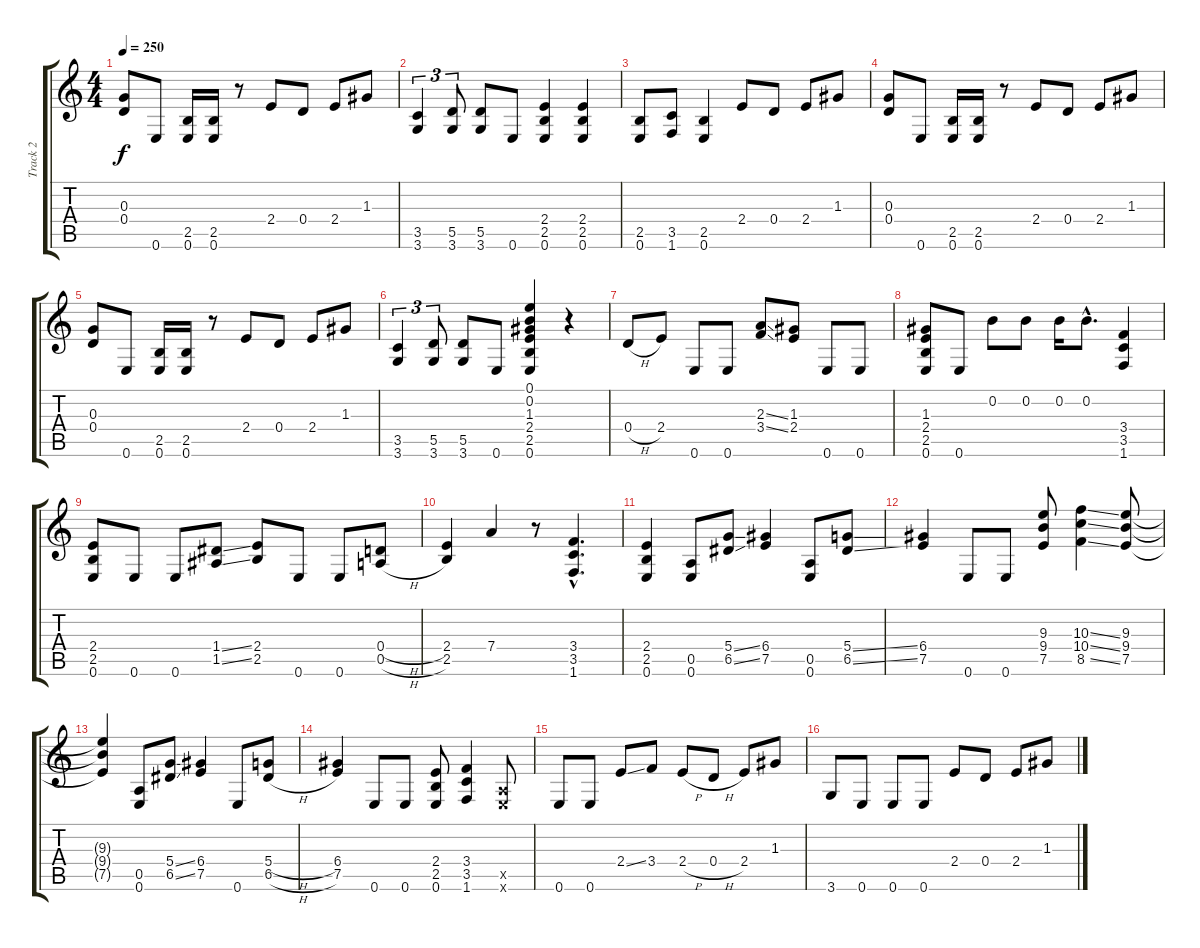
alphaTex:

\track ("Track 2" "Track 2") {instrument overdrivenguitar}
\staff {score tabs}
\tuning (E4 B3 G3 D3 A2 E2) {hide}
\ts (4 4)
\tempo 250
\clef g2
\ks c
(0.3 0.4).8{dy f} 0.6.8 (2.5 0.6).16 (2.5 0.6).16 r.8 2.4.8 0.4.8 2.4.8 1.3.8 |
(3.5 3.6).4{tu (3 2)} (5.5 3.6).8{tu (3 2)} (5.5 3.6).8 0.6.8 (2.4 2.5 0.6).4 (2.4 2.5 0.6).4 |
(2.5 0.6).8 (3.5 1.6).8 (2.5 0.6).4 2.4.8 0.4.8 2.4.8 1.3.8 |
(0.3 0.4).8 0.6.8 (2.5 0.6).16 (2.5 0.6).16 r.8 2.4.8 0.4.8 2.4.8 1.3.8 |
(0.3 0.4).8 0.6.8 (2.5 0.6).16 (2.5 0.6).16 r.8 2.4.8 0.4.8 2.4.8 1.3.8 |
(3.5 3.6).4{tu (3 2)} (5.5 3.6).8{tu (3 2)} (5.5 3.6).8 0.6.8 (0.1 0.2 1.3 2.4 2.5 0.6).4 r.4 |
0.4{h}.8 2.4.8 0.6.8 0.6.8 (2.3{ss} 3.4{ss}).8 (1.3 2.4).8 0.6.8 0.6.8 |
(1.3 2.4 2.5 0.6).8 0.6.8 0.2.8 0.2.8 0.2.16 0.2{hac}.8{d} (3.4 3.5 1.6).4 |
(2.4 2.5 0.6).8 0.6.8 0.6.8 (1.4{ss} 1.5{ss}).8 (2.4 2.5).8 0.6.8 0.6.8 (0.4{h} 0.5{h}).8 |
(2.4 2.5).4 7.4.4 r.8 (3.4{hac} 3.5{hac} 1.6{hac}).4{d} |
(2.4 2.5 0.6).4 (0.5 0.6).8 (5.4{ss} 6.5{ss}).8 (6.4 7.5).4 (0.5 0.6).8 (5.4{ss} 6.5{ss}).8 |
(6.4 7.5).4 0.6.8 0.6.8 (9.3 9.4 7.5).8 (10.3{ss} 10.4{ss} 8.5{ss}).4 (9.3 9.4 7.5).8 |
(9.3{t} 9.4{t} 7.5{t}).4 (0.5 0.6).8 (5.4{ss} 6.5{ss}).8 (6.4 7.5).4 0.6.8 (5.4{h} 6.5{h}).8 |
(6.4 7.5).4 0.6.8 0.6.8 (2.4 2.5 0.6).8 (3.4 3.5 1.6).4 (0.5{x} 0.6{x}).8 |
0.6.8 0.6.8 2.4{ss}.8 3.4.8 2.4{h}.8 0.4{h}.8 2.4.8 1.3.8 |
3.6.8 0.6.8 0.6.8 0.6.8 2.4.8 0.4.8 2.4.8 1.3.8
